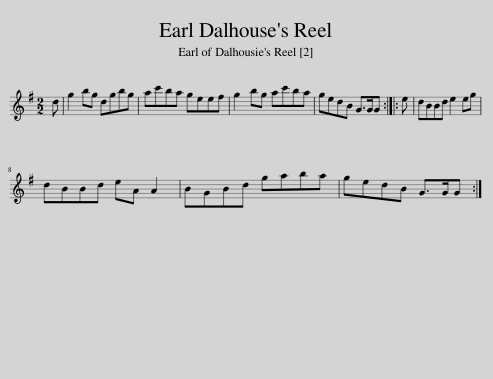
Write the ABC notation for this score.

X:1
L:1/8
M:2/2
I:linebreak $
K:G
V:1 treble
V:1
 d | g2 bg dgbg | ac'ba geef | g2 bg ac'ba | gedB G>GG :: %5
 e | dBBd e2 eg |$ dBBd eA A2 | BGBd gaba | gedB G>GG :| %10
